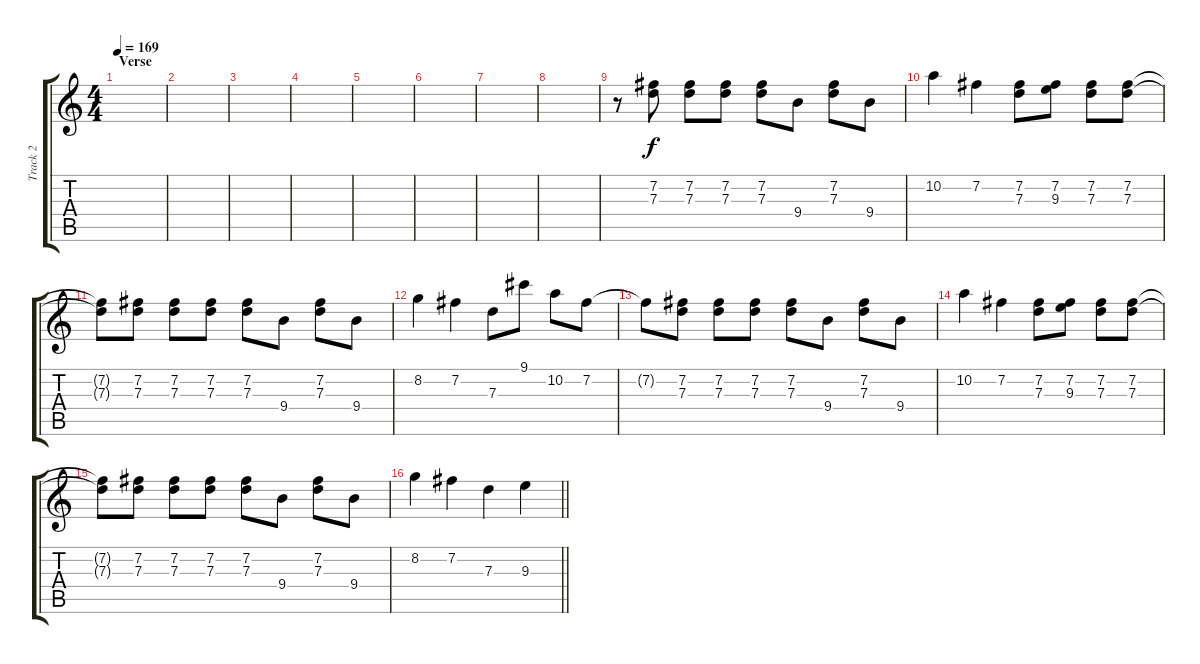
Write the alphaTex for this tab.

\track ("Track 2" "Track 2") {instrument overdrivenguitar}
\staff {score tabs}
\tuning (E4 B3 G3 D3 A2 E2) {hide}
\ts (4 4)
\section ("" "Verse")
\tempo 169
\clef g2
\ks c
|
|
|
|
|
|
|
|
r.8 (7.2 7.3).8 (7.2 7.3).8 (7.2 7.3).8 (7.2 7.3).8 9.4.8 (7.2 7.3).8 9.4.8 |
10.2.4 7.2.4 (7.2 7.3).8 (7.2 9.3).8 (7.2 7.3).8 (7.2 7.3).8 |
(7.2{t} 7.3{t}).8 (7.2 7.3).8 (7.2 7.3).8 (7.2 7.3).8 (7.2 7.3).8 9.4.8 (7.2 7.3).8 9.4.8 |
8.2.4 7.2.4 7.3.8 9.1.8 10.2.8 7.2.8 |
7.2{t}.8 (7.2 7.3).8 (7.2 7.3).8 (7.2 7.3).8 (7.2 7.3).8 9.4.8 (7.2 7.3).8 9.4.8 |
10.2.4 7.2.4 (7.2 7.3).8 (7.2 9.3).8 (7.2 7.3).8 (7.2 7.3).8 |
(7.2{t} 7.3{t}).8 (7.2 7.3).8 (7.2 7.3).8 (7.2 7.3).8 (7.2 7.3).8 9.4.8 (7.2 7.3).8 9.4.8 |
\barLineRight lightlight
8.2.4 7.2.4 7.3.4 9.3.4
